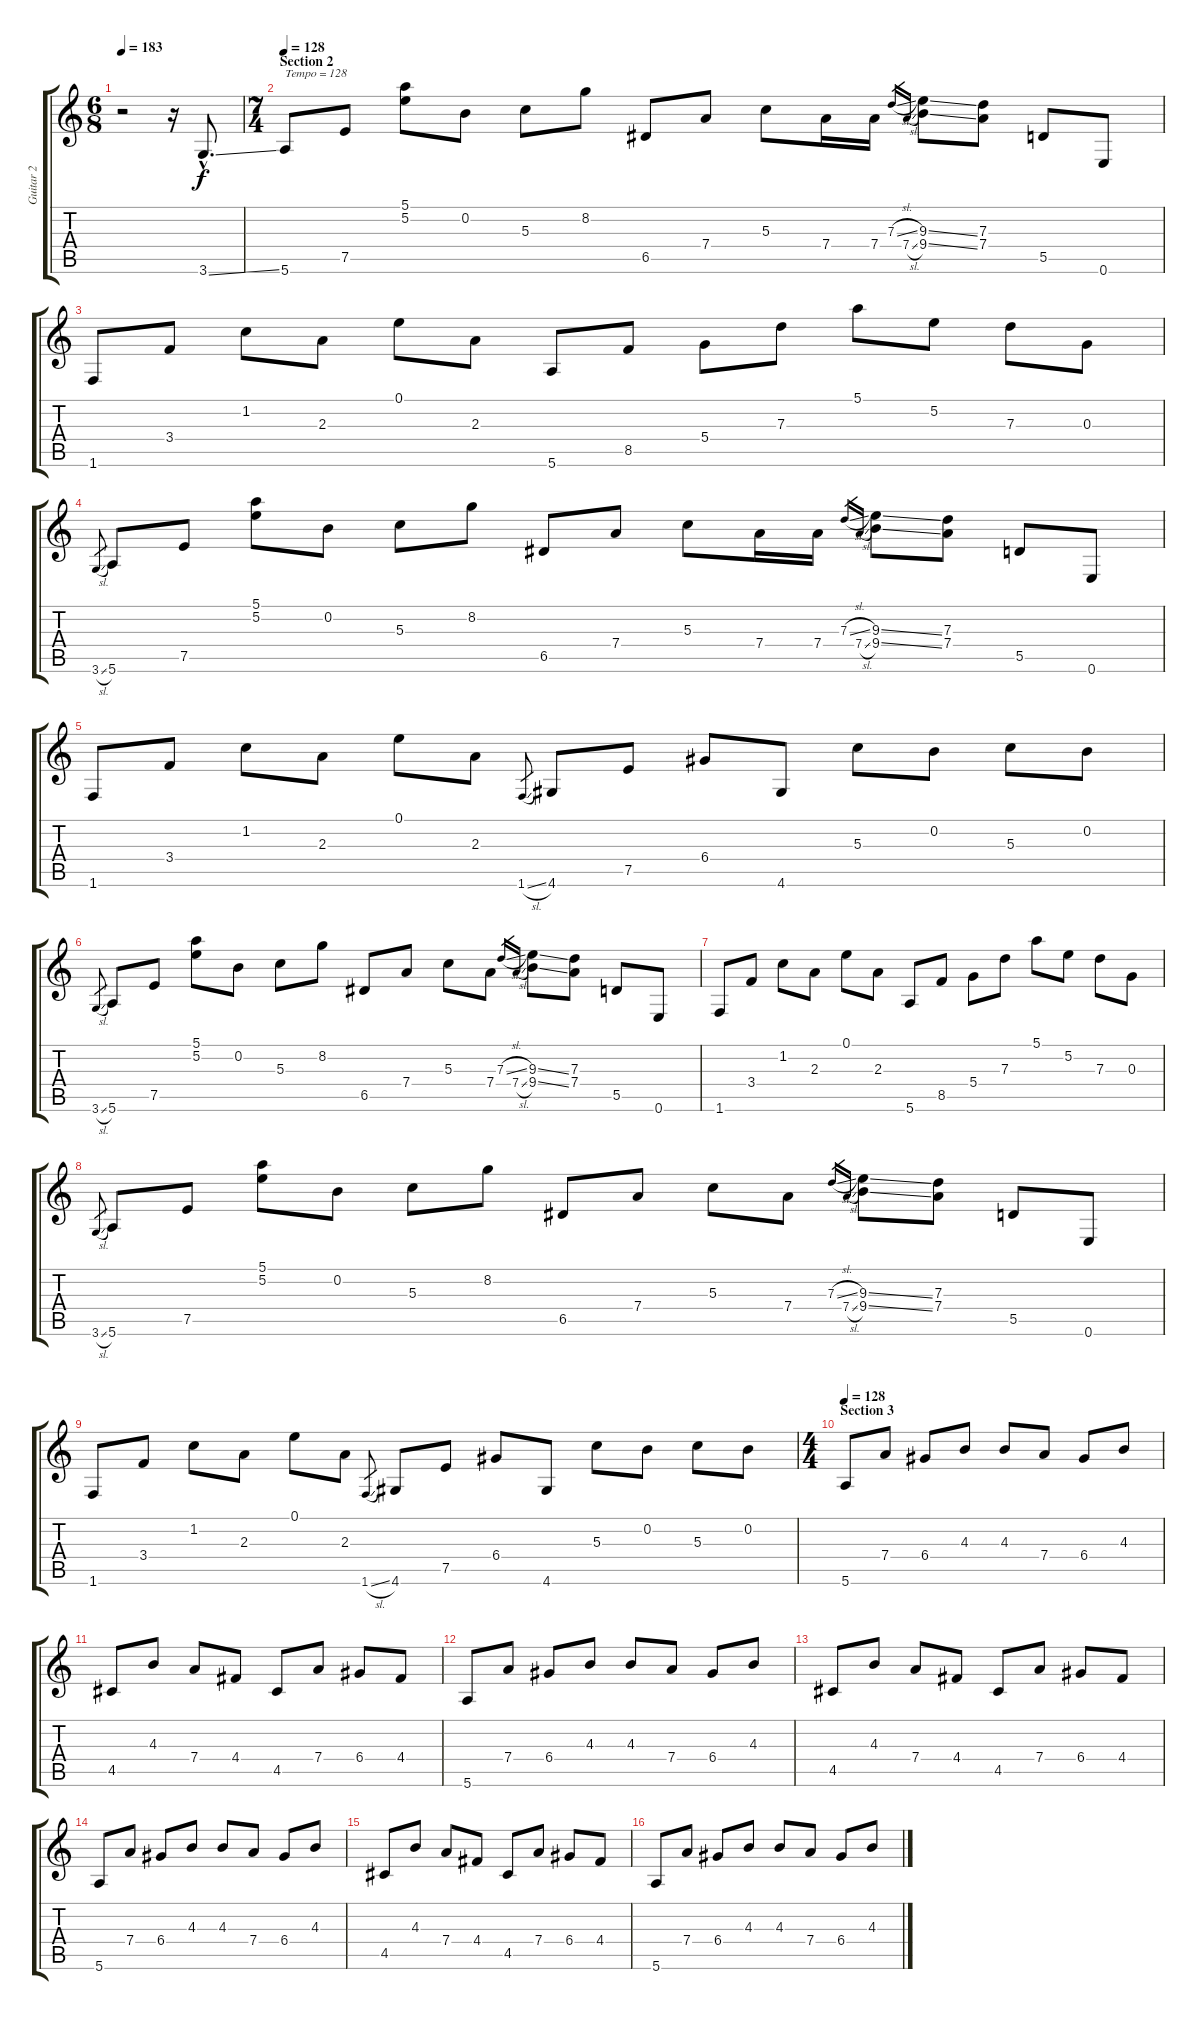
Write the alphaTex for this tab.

\track ("Guitar 2" "Guitar 2") {instrument electricguitarjazz}
\staff {score tabs}
\tuning (E4 B3 G3 D3 A2 E2) {hide}
\ts (6 8)
\tempo 183
\clef g2
\ks c
r.2{dy f} r.16 3.6{ss hac}.8{d} |
\ts (7 4)
\section ("" "Section 2")
\tempo 128
5.6.8{txt "Tempo = 128" volume 14} 7.5.8 (5.1 5.2).8 0.2.8 5.3.8 8.2.8 6.5.8 7.4.8 5.3.8 7.4.16 7.4.16 7.3{sl}.16{gr} 7.4{sl}.16{gr} (9.3{ss} 9.4{ss}).8 (7.3 7.4).8 5.5.8 0.6.8 |
1.6.8 3.4.8 1.2.8 2.3.8 0.1.8 2.3.8 5.6.8 8.5.8 5.4.8 7.3.8 5.1.8 5.2.8 7.3.8 0.3.8 |
3.6{sl}.8{gr} 5.6.8 7.5.8 (5.1 5.2).8 0.2.8 5.3.8 8.2.8 6.5.8 7.4.8 5.3.8 7.4.16 7.4.16 7.3{sl}.16{gr} 7.4{sl}.16{gr} (9.3{ss} 9.4{ss}).8 (7.3 7.4).8 5.5.8 0.6.8 |
1.6.8 3.4.8 1.2.8 2.3.8 0.1.8 2.3.8 1.6{sl}.8{gr} 4.6.8 7.5.8 6.4.8 4.6.8 5.3.8 0.2.8 5.3.8 0.2.8 |
3.6{sl}.8{gr} 5.6.8 7.5.8 (5.1 5.2).8 0.2.8 5.3.8 8.2.8 6.5.8 7.4.8 5.3.8 7.4.8 7.3{sl}.16{gr} 7.4{sl}.16{gr} (9.3{ss} 9.4{ss}).8 (7.3 7.4).8 5.5.8 0.6.8 |
1.6.8 3.4.8 1.2.8 2.3.8 0.1.8 2.3.8 5.6.8 8.5.8 5.4.8 7.3.8 5.1.8 5.2.8 7.3.8 0.3.8 |
3.6{sl}.8{gr} 5.6.8 7.5.8 (5.1 5.2).8 0.2.8 5.3.8 8.2.8 6.5.8 7.4.8 5.3.8 7.4.8 7.3{sl}.16{gr} 7.4{sl}.16{gr} (9.3{ss} 9.4{ss}).8 (7.3 7.4).8 5.5.8 0.6.8 |
1.6.8 3.4.8 1.2.8 2.3.8 0.1.8 2.3.8 1.6{sl}.8{gr} 4.6.8 7.5.8 6.4.8 4.6.8 5.3.8 0.2.8 5.3.8 0.2.8 |
\ts (4 4)
\section ("" "Section 3")
\tempo 128
5.6.8 7.4.8 6.4.8 4.3.8 4.3.8 7.4.8 6.4.8 4.3.8 |
4.5.8 4.3.8 7.4.8 4.4.8 4.5.8 7.4.8 6.4.8 4.4.8 |
5.6.8 7.4.8 6.4.8 4.3.8 4.3.8 7.4.8 6.4.8 4.3.8 |
4.5.8 4.3.8 7.4.8 4.4.8 4.5.8 7.4.8 6.4.8 4.4.8 |
5.6.8 7.4.8 6.4.8 4.3.8 4.3.8 7.4.8 6.4.8 4.3.8 |
4.5.8 4.3.8 7.4.8 4.4.8 4.5.8 7.4.8 6.4.8 4.4.8 |
5.6.8 7.4.8 6.4.8 4.3.8 4.3.8 7.4.8 6.4.8 4.3.8
